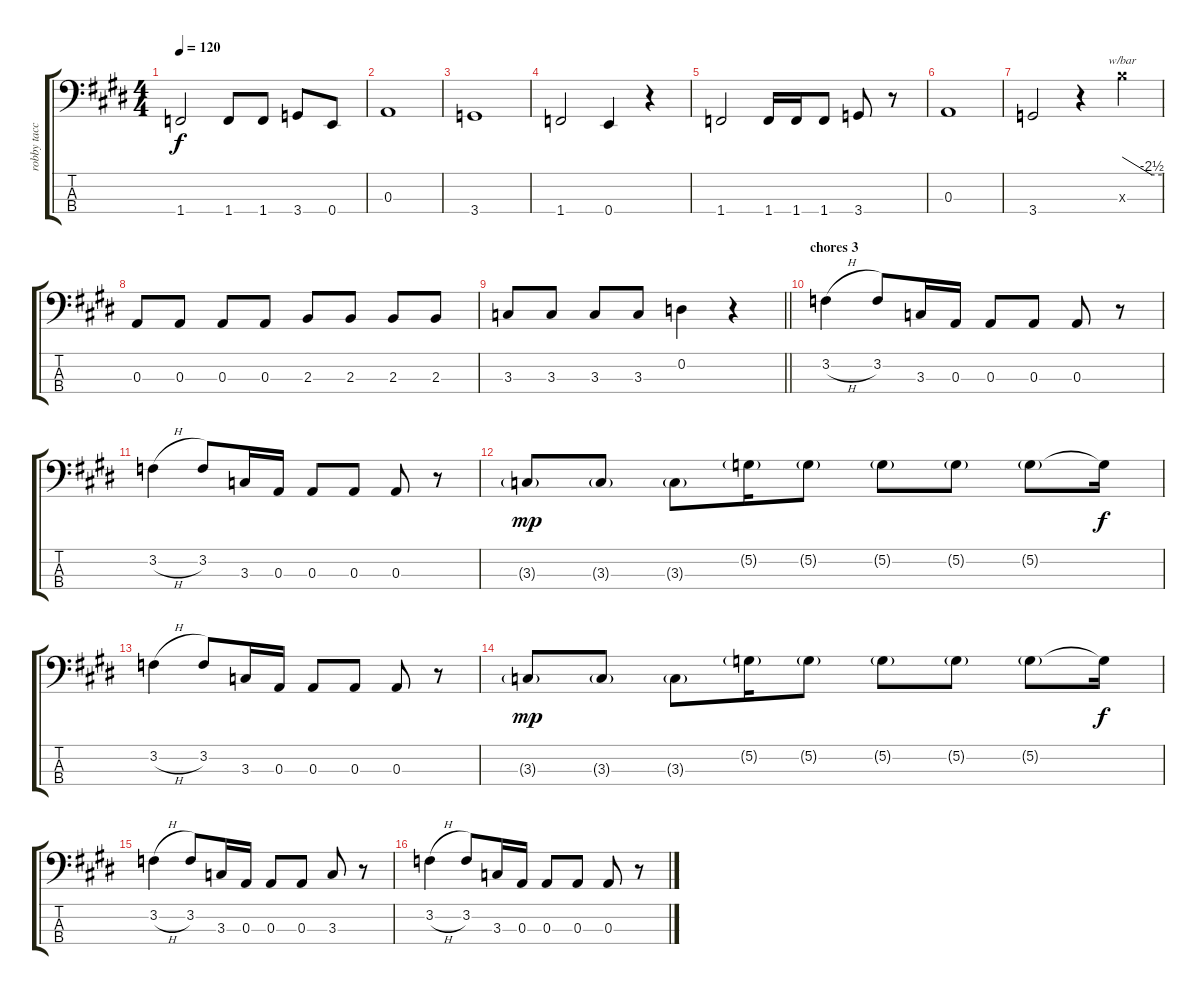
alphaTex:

\track ("robby tacck(bass)" "robby tacc") {instrument electricbassfinger}
\staff {score tabs}
\tuning (G2 D2 A1 E1) {hide}
\ts (4 4)
\tempo 120
\clef f4
\ks e
1.4{t}.2{dy f} 1.4.8 1.4.8 3.4.8 0.4.8 |
0.3.1 |
3.4.1 |
1.4.2 0.4.4 r.4 |
1.4.2 1.4.16 1.4.16 1.4.8 3.4.8 r.8 |
0.3.1 |
3.4.2 r.4 14.3{x}.4{tbe (custom default 0 0 45 -10 60 -10)} |
0.3.8 0.3.8 0.3.8 0.3.8 2.3.8 2.3.8 2.3.8 2.3.8 |
\barLineRight lightlight
3.3.8 3.3.8 3.3.8 3.3.8 0.2.4 r.4 |
\section ("" "chores 3")
3.2{h}.4 3.2.8 3.3.16 0.3.16 0.3.8 0.3.8 0.3.8 r.8 |
3.2{h}.4 3.2.8 3.3.16 0.3.16 0.3.8 0.3.8 0.3.8 r.8 |
3.3{g}.8{dy mp} 3.3{g}.8 3.3{g}.8 5.2{g}.16 5.2{g}.8 5.2{g}.8 5.2{g}.8 5.2{g}.8 5.2{t}.16{dy f} |
3.2{h}.4 3.2.8 3.3.16 0.3.16 0.3.8 0.3.8 0.3.8 r.8 |
3.3{g}.8{dy mp} 3.3{g}.8 3.3{g}.8 5.2{g}.16 5.2{g}.8 5.2{g}.8 5.2{g}.8 5.2{g}.8 5.2{t}.16{dy f} |
3.2{h}.4 3.2.8 3.3.16 0.3.16 0.3.8 0.3.8 3.3.8 r.8 |
3.2{h}.4 3.2.8 3.3.16 0.3.16 0.3.8 0.3.8 0.3.8 r.8
